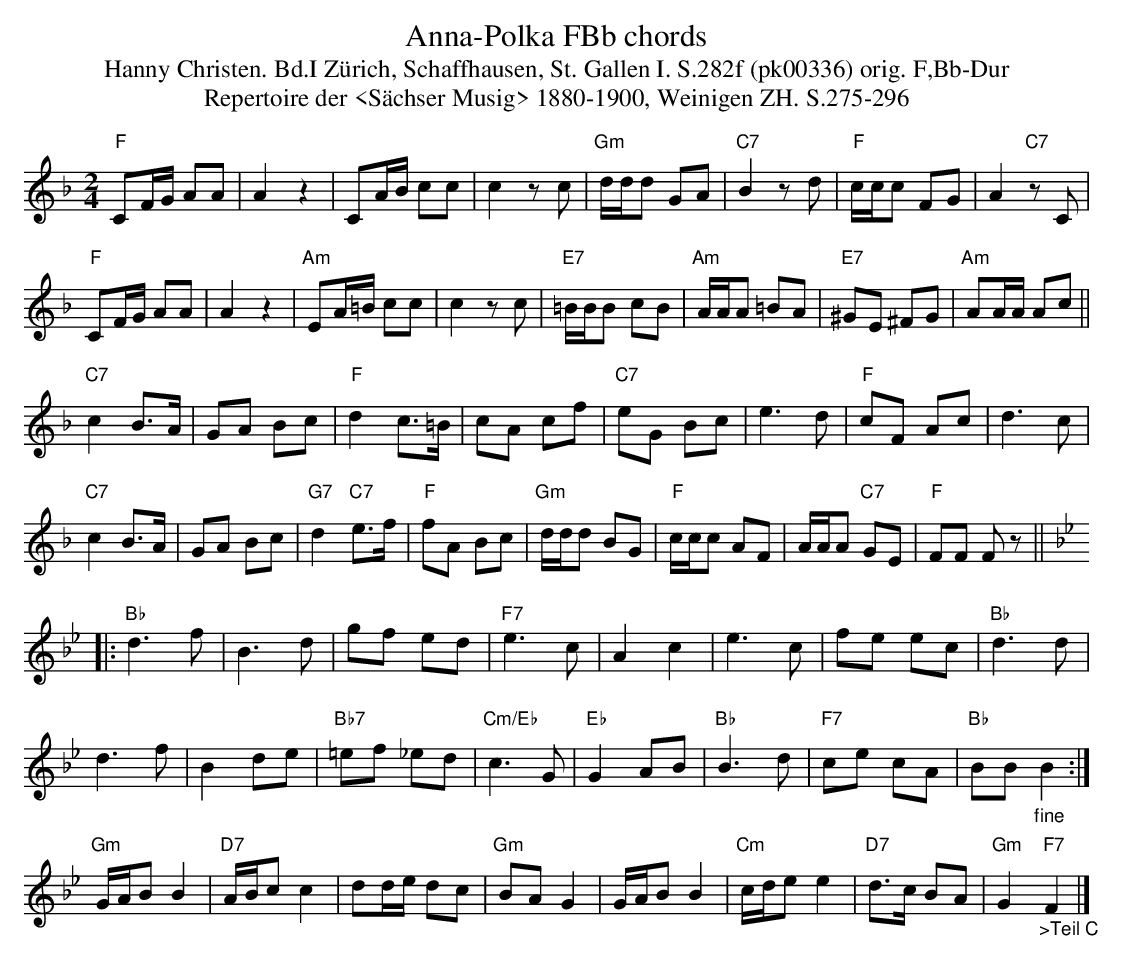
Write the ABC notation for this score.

X:1
T: Anna-Polka FBb chords
T:Hanny Christen. Bd.I Zürich, Schaffhausen, St. Gallen I. S.282f (pk00336) orig. F,Bb-Dur
T: Repertoire der <S\"achser Musig> 1880-1900, Weinigen ZH. S.275-296
M:2/4
L:1/8
K:F %%MIDI gchordon
"F"CF/G/ AA | A2z2 | CA/B/ cc | c2zc | "Gm"d/d/d GA | "C7"B2zd | "F"c/c/c FG | A2"C7"zC |
"F"CF/G/ AA | A2z2 | "Am"EA/=B/ cc | c2zc | "E7"=B/B/B cB | "Am"A/A/A =BA | "E7"^GE ^FG | "Am"AA/A/ Ac ||
"C7"c2B>A | GA Bc | "F"d2 c>=B | cA cf | "C7"eG Bc | e3d | "F"cF Ac | d3c |
"C7"c2 B>A | GA Bc | "G7"d2 "C7"e>f | "F"fA Bc | "Gm"d/d/d BG | "F"c/c/c AF | A/A/A "C7"GE | "F"FF Fz ||
|: [K:Bb]
"Bb"d3f | B3d | gf ed | "F7"e3c | A2c2 | e3c | fe ec | "Bb"d3d |
d3f | B2 de | "Bb7"=ef _ed | "Cm/Eb"c3G | "Eb"G2 AB | "Bb"B3d | "F7"ce cA | "Bb"BB "_fine"B2 :|
"Gm"G/A/B B2 | "D7"A/B/c c2 | dd/e/ dc | "Gm"BAG2 | G/A/B B2 | "Cm"c/d/e e2 | "D7"d>c BA | "Gm"G2"_>Teil C""F7"F2 |]
